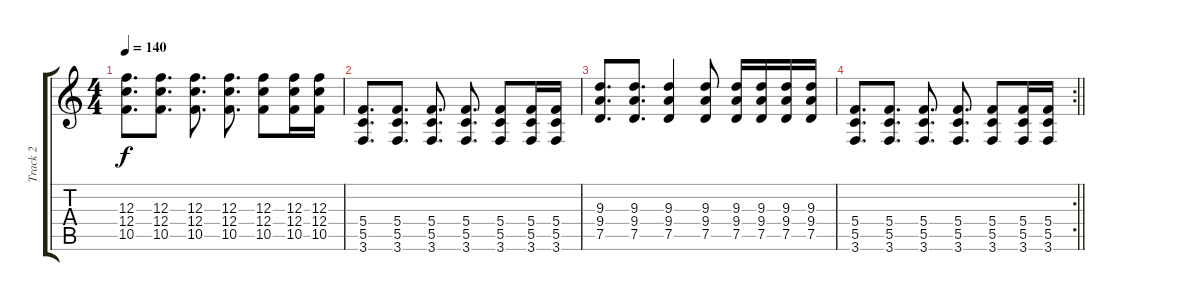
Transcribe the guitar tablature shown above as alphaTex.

\track ("Track 2" "Track 2") {instrument distortionguitar}
\staff {score tabs}
\tuning (D4 A3 F3 C3 G2 D2) {hide}
\ts (4 4)
\tempo 140
\clef g2
\ks c
(12.3 12.4 10.5).8{d dy f} (12.3 12.4 10.5).8{d} (12.3 12.4 10.5).8{d} (12.3 12.4 10.5).8{d} (12.3 12.4 10.5).8 (12.3 12.4 10.5).16 (12.3 12.4 10.5).16 |
(5.4 5.5 3.6).8{d} (5.4 5.5 3.6).8{d} (5.4 5.5 3.6).8{d} (5.4 5.5 3.6).8{d} (5.4 5.5 3.6).8 (5.4 5.5 3.6).16 (5.4 5.5 3.6).16 |
(9.3 9.4 7.5).8{d instrument distortionguitar} (9.3 9.4 7.5).8{d} (9.3 9.4 7.5).4 (9.3 9.4 7.5).8 (9.3 9.4 7.5).16 (9.3 9.4 7.5).16 (9.3 9.4 7.5).16 (9.3 9.4 7.5).16 |
\rc 2
\barLineRight lightlight
(5.4 5.5 3.6).8{d} (5.4 5.5 3.6).8{d} (5.4 5.5 3.6).8{d} (5.4 5.5 3.6).8{d} (5.4 5.5 3.6).8 (5.4 5.5 3.6).16 (5.4 5.5 3.6).16
